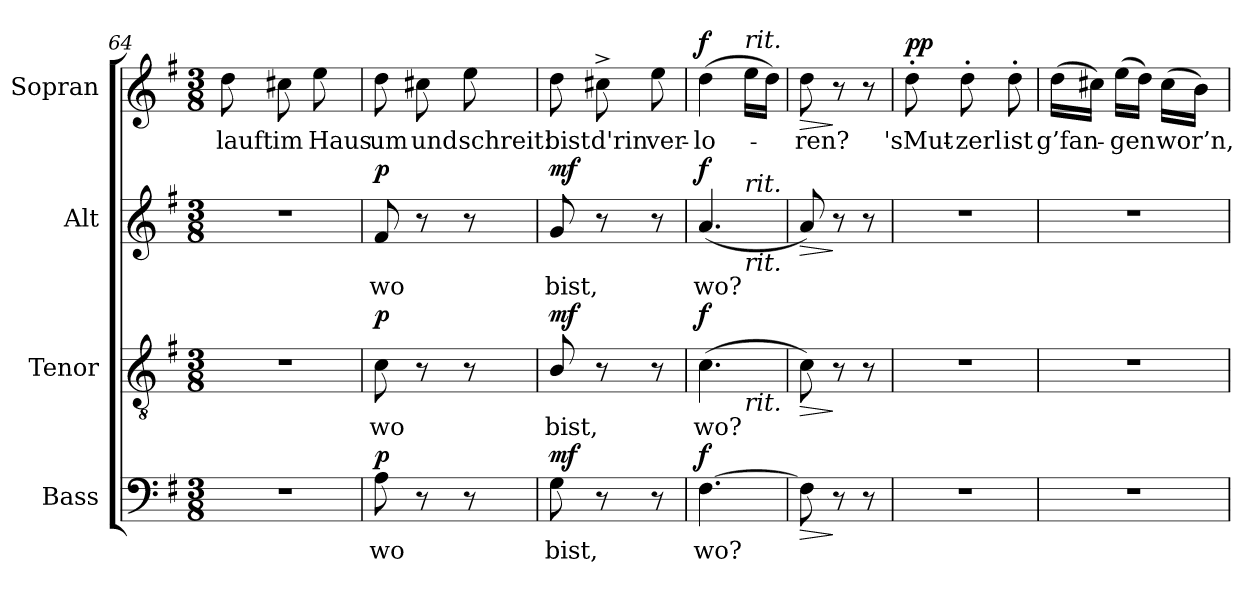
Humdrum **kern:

**kern	**text	**dynam	**kern	**text	**dynam	**kern	**text	**dynam	**kern	**text	**dynam
*part4	*part4	*part4	*part3	*part3	*part3	*part2	*part2	*part2	*part1	*part1	*part1
*staff4	*staff4	*staff4	*staff3	*staff3	*staff3	*staff2	*staff2	*staff2	*staff1	*staff1	*staff1
*I"Bass	*	*	*I"Tenor	*	*	*I"Alt	*	*	*I"Sopran	*	*
*I'B.	*	*	*I'T.	*	*	*I'A.	*	*	*I'S.	*	*
!!LO:LB:g=z
*clefF4	*	*	*clefGv2	*	*	*clefG2	*	*	*clefG2	*	*
*	*	*	*ITrd7c12	*	*	*	*	*	*	*	*
*k[f#]	*	*	*k[f#]	*	*	*k[f#]	*	*	*k[f#]	*	*
*G:	*	*	*G:	*	*	*G:	*	*	*G:	*	*
*M3/8	*	*	*M3/8	*	*	*M3/8	*	*	*M3/8	*	*
=64	=64	=64	=64	=64	=64	=64	=64	=64	=64	=64	=64
!LO:N:vis=1	!	!	!LO:N:vis=1	!	!	!LO:N:vis=1	!	!	!	!	!
!	!	!	!	!	!	!	!	!	!	!LO:LY:b:color=#000000	!
4.r	.	.	4.r	.	.	4.r	.	.	8ddi\	lauft	.
!	!	!	!	!	!	!	!	!	!	!LO:LY:b:color=#000000	!
.	.	.	.	.	.	.	.	.	8cc#Xi\	im	.
!	!	!	!	!	!	!	!	!	!	!LO:LY:b:color=#000000	!
.	.	.	.	.	.	.	.	.	8eei\	Haus	.
=65	=65	=65	=65	=65	=65	=65	=65	=65	=65	=65	=65
!	!LO:LY:b:color=#000000	!	!	!	!	!	!	!	!	!	!
!	!	!	!	!LO:LY:b:color=#000000	!	!	!	!	!	!	!
!	!	!	!	!	!	!	!LO:LY:b:color=#000000	!	!	!	!
!	!	!	!	!	!	!	!	!	!	!LO:LY:b:color=#000000	!
8Ai\	wo	p	8Ci\	wo	p	8f#i/	wo	p	8ddi\	um	.
!	!	!	!	!	!	!	!	!	!	!LO:LY:b:color=#000000	!
8r	.	.	8r	.	.	8r	.	.	8cc#Xi\	und	.
!	!	!	!	!	!	!	!	!	!	!LO:LY:b:color=#000000	!
8r	.	.	8r	.	.	8r	.	.	8eei\	schreit:	.
=66	=66	=66	=66	=66	=66	=66	=66	=66	=66	=66	=66
!	!LO:LY:b:color=#000000	!	!	!	!	!	!	!	!	!	!
!	!	!	!	!LO:LY:b:color=#000000	!	!	!	!	!	!	!
!	!	!	!	!	!	!	!LO:LY:b:color=#000000	!	!	!	!
!	!	!	!	!	!	!	!	!	!	!LO:LY:b:color=#000000	!
8Gi\	bist,	mf	8BBi/	bist,	mf	8gi/	bist,	mf	8ddi\	bist	.
!	!	!	!	!	!	!	!	!	!	!LO:LY:b:color=#000000	!
8r	.	.	8r	.	.	8r	.	.	8cc#X^i\	d'rin	.
!	!	!	!	!	!	!	!	!	!	!LO:LY:b:color=#000000	!
8r	.	.	8r	.	.	8r	.	.	8eei\	ver-	.
=67	=67	=67	=67	=67	=67	=67	=67	=67	=67	=67	=67
!	!LO:LY:b:color=#000000	!	!	!	!	!	!	!	!	!	!
!	!	!	!	!LO:LY:b:color=#000000	!	!	!	!	!	!	!
!	!	!	!	!	!	!	!LO:LY:b:color=#000000	!	!	!	!
!	!	!	!	!	!	!	!	!	!	!LO:LY:b:color=#000000	!
*	*	*	*^	*	*	*^	*	*	*	*	*
[4.F#i\	wo?	f	(4.Ci\	4ryy	wo?	f	(4.ai/	4ryy	wo?	f	(4ddi\	-lo-	f
!	!	!	!	!	!	!	!	!	!	!	!LO:TX:a:i:t=rit.	!	!
!	!	!	!	!	!	!	!	!LO:TX:b:i:t=rit.	!	!	!	!	!
!	!	!	!	!	!	!	!	!LO:TX:a:i:t=rit.	!	!	!	!	!
!	!	!	!	!LO:TX:b:i:t=rit.	!	!	!	!	!	!	!	!	!
.	.	.	.	8ryy	.	.	.	8ryy	.	.	16eei\LL	.	.
.	.	.	.	.	.	.	.	.	.	.	16ddi\JJ)	.	.
=68	=68	=68	=68	=68	=68	=68	=68	=68	=68	=68	=68	=68	=68
!	!	!LO:HP:b	!	!	!	!LO:HP:b	!	!	!	!LO:HP:b	!	!	!
*	*	*	*v	*v	*	*	*	*	*	*	*	*	*
*	*	*	*	*	*	*v	*v	*	*	*	*	*
*	*	*	*^	*	*	*^	*	*	*	*	*
!	!	!	!	!	!	!	!	!	!	!	!	!LO:LY:b:color=#000000	!LO:HP:b
*	*	*	*v	*v	*	*	*	*	*	*	*	*	*
*	*	*	*	*	*	*v	*v	*	*	*	*	*
8F#i\]	.	>	8Ci\)	.	>	8ai/)	.	>	8ddi\	-ren?	>
8r	.	]	8r	.	]	8r	.	]	8r	.	]
8r	.	.	8r	.	.	8r	.	.	8r	.	.
=69	=69	=69	=69	=69	=69	=69	=69	=69	=69	=69	=69
!LO:N:vis=1	!	!	!LO:N:vis=1	!	!	!LO:N:vis=1	!	!	!	!	!
!	!	!	!	!	!	!	!	!	!	!LO:LY:b:color=#000000	!
4.r	.	.	4.r	.	.	4.r	.	.	8dd'i\	'sMut-	pp
!	!	!	!	!	!	!	!	!	!	!LO:LY:b:color=#000000	!
.	.	.	.	.	.	.	.	.	8dd'i\	-zerl	.
!	!	!	!	!	!	!	!	!	!	!LO:LY:b:color=#000000	!
.	.	.	.	.	.	.	.	.	8dd'i\	ist	.
=70	=70	=70	=70	=70	=70	=70	=70	=70	=70	=70	=70
!LO:N:vis=1	!	!	!LO:N:vis=1	!	!	!LO:N:vis=1	!	!	!	!	!
!	!	!	!	!	!	!	!	!	!	!LO:LY:b:color=#000000	!
4.r	.	.	4.r	.	.	4.r	.	.	(16ddi\LL	g’fan-	.
.	.	.	.	.	.	.	.	.	16cc#Xi\JJ)	.	.
!	!	!	!	!	!	!	!	!	!	!LO:LY:b:color=#000000	!
.	.	.	.	.	.	.	.	.	(16eei\LL	-gen	.
.	.	.	.	.	.	.	.	.	16ddi\JJ)	.	.
!	!	!	!	!	!	!	!	!	!	!LO:LY:b:color=#000000	!
.	.	.	.	.	.	.	.	.	(16cc#i\LL	wor’n,	.
.	.	.	.	.	.	.	.	.	16bi\JJ)	.	.
=	=	=	=	=	=	=	=	=	=	=	=
*-	*-	*-	*-	*-	*-	*-	*-	*-	*-	*-	*-
